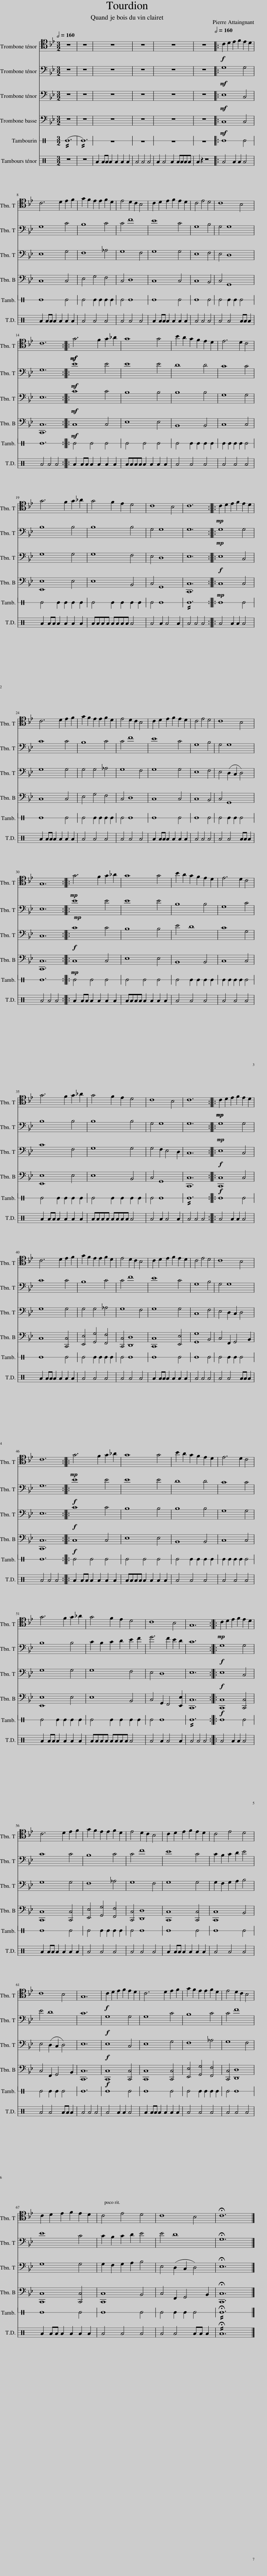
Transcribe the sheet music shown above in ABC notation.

X:1
%%score 1 2 3 4 5 6
L:1/8
Q:1/2=160
M:3/2
I:linebreak $
K:Bb
V:1 tenor
V:2 bass
V:3 bass
V:4 bass
V:5 perc stafflines=1
K:none
V:6 perc
K:none
V:1
 z12 | z12 | z12 | z12 | z12 | %5
 z12 |:[Q:1/2=160]!f! C2 D2 E2 F2 E2 D2 |$ C6 D2 E2 F2 | G2 F2 E2 E2 F2 D2 | E4 D2 C2 B,4 | %10
 C2 D2 E2 F2 E2 D2 | C4 E4 D4 | C8 B,4 |$ C12 ::!mf!!mf! G6 F2 G2 _A2 | %15
 G8 G4 | B2 A2 G2 F2 E2 D2 | E6 D2 C4 |$ G6 F2 G2 _A2 | G4 F2 E2 D4 | %20
 C8 B,4 | C12 ::!mp! C2 D2 E2 F2 E2 D2 |$ C6 D2 E2 F2 | G2 F2 E2 E2 F2 D2 | %25
 E4 D2 C2 B,4 | C2 D2 E2 F2 E2 D2 | C4 E4 D4 | C8 B,4 |$ G,12 :: %30
!mp! G6 F2 G2 _A2 | G8 G4 | B2 A2 G2 F2 E2 D2 | E6 D2 C4 |$ G6 F2 G2 _A2 | %35
 G4 F2 E2 D4 | C8 B,4 | C12 ::!mp!!mp! C2 D2 E2 F2 E2 D2 |$ C6 D2 E2 F2 | %40
 G2 F2 E2 E2 F2 D2 | E4 D2 C2 B,4 | C2 D2 E2 F2 E2 D2 | C4 E4 D4 | C8 B,4 |$ %45
 C12 ::!mp! G6 F2 G2 _A2 | G8 G4 | B2 A2 G2 F2 E2 D2 | E6 D2 C4 |$ %50
 G6 F2 G2 _A2 | G4 F2 E2 D4 | C8 B,4 | G,12 ::!mp! C2 D2 E2 F2 E2 D2 |$ %55
 C6 D2 E2 F2 | G2 F2 E2 E2 F2 D2 | E4 D2 C2 B,4 | C2 D2 E2 F2 E2 D2 | C4 E4 D4 |$ %60
 C8 B,4 | G,12 |!f! C2 D2 E2 F2 E2 D2 | C6 D2 E2 F2 | G2 F2 E2 E2 F2 D2 | %65
 E4 D2 C2 B,4 |$ C2 D2 E2 F2 E2 D2 | C4 E4 D4 | C8 B,4 | !fermata!C12 |] %70
V:2
 z12 | z12 | z12 | z12 | z12 | %5
 z12 |:!mf! G,8 G,4 |$ G,8 C4 | B,8 C4 | C4 F8 | %10
 E8 C4 | G,8 B,4 | G,4 G,8 |$ G,12 ::!mf! E8 E4 | %15
 E8 E4 | D8 D4 | C8 C4 |$ B,8 B,4 | B,8 B,4 | %20
 G,4 G,8 | G,12 ::!mp! G,8 G,4 |$ C8 C4 | B,8 C4 | %25
 C4 F8 | E8 C4 | G,8 B,4 | G,4 G,8 |$ E,12 :: %30
!mp! E8 E4 | E8 E4 | B,8 B,4 | G,8 C4 |$ B,8 B,4 | %35
 B,8 B,4 | G,4 G,8 | G,12 ::!mp! G,8 G,4 |$ C8 C4 | %40
 B,8 C4 | C4 F8 | E8 C4 | G,8 B,4 | G,4 G,8 |$ %45
 G,12 ::!f! E8 E4 | E8 E4 | D8 D4 | C8 C4 |$ %50
 B,8 B,4 | C2 B,2 C2 D2 E2 F2 | G6 F2 E2 D2 | C12 ::!f! G,8 G,4 |$ %55
 C8 C4 | B,8 C4 | C4 F8 | E8 C4 | C2 B,2 C2 D2 E4 |$ %60
 E4 D8 | C12 |!f! G,8 G,4 | G,8 C4 | B,8 C4 | %65
 C4 F8 |$ E8 C4 | C2 B,2 C2 D2 E4 | E4 D8 | !fermata!G,12 |] %70
V:3
 z12 | z12 | z12 | z12 | z12 | %5
 z12 |:!mf! E,8 C,4 |$ E,8 G,4 | F,8 _A,4 | G,8 F,4 | %10
 G,8 G,4 | E,8 F,4 | E,4 D,8 |$ E,12 ::!mf! C8 C4 | %15
 B,8 B,4 | B,8 B,4 | G,8 G,4 |$ G,8 G,4 | G,8 F,4 | %20
 E,4 D,8 | E,12 ::!f! E,8 C,4 |$ G,8 G,4 | G,4 G,4 _A,4 | %25
 G,8 F,4 | G,8 G,4 | E,8 F,4 | E,4 (D,2 C,2 D,4) |$ C,12 :: %30
!f! C8 C4 | B,8 B,4 | E4 D8 | C8 G,4 |$ C8 F,4 | %35
 G,8 G,4 | G,4 F,2 E,4 D,2 | C,12 ::!f! E,8 C,4 |$ G,8 G,4 | %40
 G,4 G,4 _A,4 | G,8 F,4 | G,8 G,4 | C,8 F,4 | E,4 D,2 C,2 D,4 |$ %45
 E,12 ::!f! C8 C4 | B,8 B,4 | B,8 B,4 | G,8 G,4 |$ %50
 G,8 G,4 | G,8 F,4 | E,4 D,8 | E,12 ::!f! E,8 C,4 |$ %55
 G,8 G,4 | F,8 _A,4 | G,8 F,4 | G,8 G,4 | G,2 F,2 G,2 A,2 B,4 |$ %60
 E,4 (D,2 C,2 D,4) | E,12 |!f! E,8 C,4 | E,8 G,4 | F,8 _A,4 | %65
 G,8 F,4 |$ G,8 G,4 | G,2 F,2 G,2 A,2 B,4 | E,4 (D,2 C,2 D,4) | !fermata!E,12 |] %70
V:4
 z12 | z12 | z12 | z12 | z12 | %5
 z12 |:!mf! C,8 C,4 |$ C,8 C,4 | E,4 G,4 F,4 | C,4 D,8 | %10
 C,8 C,4 | C,8 B,,4 | C,4 G,,8 |$ [C,,C,]12 ::!mf! C,8 C,4 | %15
 E,8 E,4 | B,,8 B,,4 | C,8 C,4 |$ [E,,E,]8 E,4 | E,8 B,,4 | %20
 C,4 G,,8 | [C,,C,]12 ::!mp! C,8 C,4 |$ C,8 C,4 | E,4 G,4 F,4 | %25
 C,4 D,8 | C,8 C,4 | C,8 B,,4 | C,4 G,,8 |$ [C,,C,]12 :: %30
!mp! C,8 C,4 | E,8 E,4 | B,,8 B,,4 | C,8 C,4 |$ [E,,E,]8 E,4 | %35
 E,8 B,,4 | C,4 G,,8 | [C,,C,]12 ::!f! [C,,C,]8 C,4 |$ C,8 [C,,C,]4 | %40
 [E,,E,]4 [G,,G,]4 [F,,F,]4 | [C,,C,]4 [D,,D,]8 | [C,,C,]8 [E,,E,]4 | [G,,G,]8 B,,4 | C,4 F,,2 G,,4 B,,2 |$ %45
 [C,,C,]12 ::!f! C,8 C,4 | E,8 E,4 | B,,8 B,,4 | C,8 C,4 |$ %50
 [E,,E,]8 E,4 | E,8 B,,4 | C,4 G,,2 F,,4 [E,,E,]2 | [C,,C,]12 ::!f! [C,,C,]8 [C,,C,]4 |$ %55
 [C,,C,]8 [C,,C,]4 | [E,,E,]4 [G,,G,]4 [F,,F,]4 | [C,,C,]4 [D,,D,]8 | [C,,C,]8 [C,,C,]4 | [C,,C,]8 B,,4 |$ %60
 C,4 F,,2 G,,4 B,,2 | [C,,C,]12 |!f! [C,,C,]8 [C,,C,]4 | [C,,C,]8 [C,,C,]4 | [E,,E,]4 [G,,G,]4 [F,,F,]4 | %65
 [C,,C,]4 [D,,D,]8 |$ [C,,C,]8 [C,,C,]4 | [C,,C,]8 B,,4 | C,4 F,,2 G,,4 B,,2 | !fermata![C,,C,]12 |] %70
V:5
[K:C] (!//!E12 | !//!E12) | z12 | z12 | z12 | %5
 z12 |: E8 E4 |$ E8 E4 | E4 E2 E2 E2 E2 | E4 E8 | %10
 E8 E4 | E8 E4 | E4 E2 E2 E4 |$ E12 :: E4 E4 E4 | %15
 E4 E4 E4 | E4 E2 E2 E2 E2 | E2 E2 E2 E2 E4 |$ E4 E2 E2 E2 E2 | E4 E2 E2 E2 E2 | %20
 E4 E8 | !//!E12 :: E8 E4 |$ E8 E4 | E4 E2 E2 E2 E2 | %25
 E4 E8 | E8 E4 | E8 E4 | E4 E2 E2 E4 |$ E12 :: %30
 E4 E4 E4 | E4 E4 E4 | E4 E2 E2 E2 E2 | E2 E2 E2 E2 E4 |$ E4 E2 E2 E2 E2 | %35
 E4 E2 E2 E2 E2 | E4 E8 | !//!E12 :: E8 E4 |$ E8 E4 | %40
 E4 E2 E2 E2 E2 | E4 E8 | E8 E4 | E8 E4 | E4 E2 E2 E4 |$ %45
 E12 :: E4 E4 E4 | E4 E4 E4 | E4 E2 E2 E2 E2 | E2 E2 E2 E2 E4 |$ %50
 E4 E2 E2 E2 E2 | E4 E2 E2 E2 E2 | E4 E8 | !//!E12 :: E8 E4 |$ %55
 E8 E4 | E4 E2 E2 E2 E2 | E4 E8 | E8 E4 | E8 E4 |$ %60
 E4 E2 E2 E4 | E12 | E8 E4 | E8 E4 | E4 E2 E2 E2 E2 | %65
 E4 E8 |$ E8 E4 | E8 E4 | E4 E2 E2 E4 | !//!!fermata!E12 |] %70
V:6
[K:C] z12 | z12 | A2 AA A2 A2 A2 A2 | A4 A4 A4 | A2 A4 A2 AAAA | %5
 A2 z2 z8 |: A4 A2 A2 A4 |$ A2 AA A2 A2 A2 A2 | A4 A4 A4 | A4 A4 A4 | %10
 A2 AA A2 A2 A2 A2 | A4 A4 A4 | A4 A4 AA A2 |$ A4 A4 A4 :: A2 AA A2 A2 A2 A2 | %15
 AAAA A2 A2 A2 A2 | A4 A4 A4 | A4 A4 A4 |$ A2 AA A2 A2 A2 A2 | AAAA AAAA A4 | %20
 A4 A2 A4 A2 | A4 A4 A4 :: A4 A2 A2 A4 |$ A2 AA A2 A2 A2 A2 | A4 A4 A4 | %25
 A4 A4 A4 | A2 AA A2 A2 A2 A2 | A4 A4 A4 | A4 A4 AA A2 |$ A4 A4 A4 :: %30
 A2 AA A2 A2 A2 A2 | AAAA A2 A2 A2 A2 | A4 A4 A4 | A4 A4 A4 |$ A2 AA A2 A2 A2 A2 | %35
 AAAA AAAA A4 | A4 A2 A4 A2 | A4 A4 A4 :: A4 A2 A2 A4 |$ A2 AA A2 A2 A2 A2 | %40
 A4 A4 A4 | A4 A4 A4 | A2 AA A2 A2 A2 A2 | A4 A4 A4 | A4 A4 AA A2 |$ %45
 A4 A4 A4 :: A2 AA A2 A2 A2 A2 | AAAA A2 A2 A2 A2 | A4 A4 A4 | A4 A4 A4 |$ %50
 A2 AA A2 A2 A2 A2 | AAAA AAAA A4 | A4 A2 A4 A2 | A4 A4 A4 :: A4 A2 A2 A4 |$ %55
 A2 AA A2 A2 A2 A2 | A4 A4 A4 | A4 A4 A4 | A2 AA A2 A2 A2 A2 | A4 A4 A4 |$ %60
 A4 A4 AA A2 | A4 A4 A4 | A4 A2 A2 A4 | A2 AA A2 A2 A2 A2 | A4 A4 A4 | %65
 A4 A4 A4 |$ A2 AA A2 A2 A2 A2 | A4 A4 A4 | A4 A4 AA A2 | !//!!fermata!A12 |] %70
